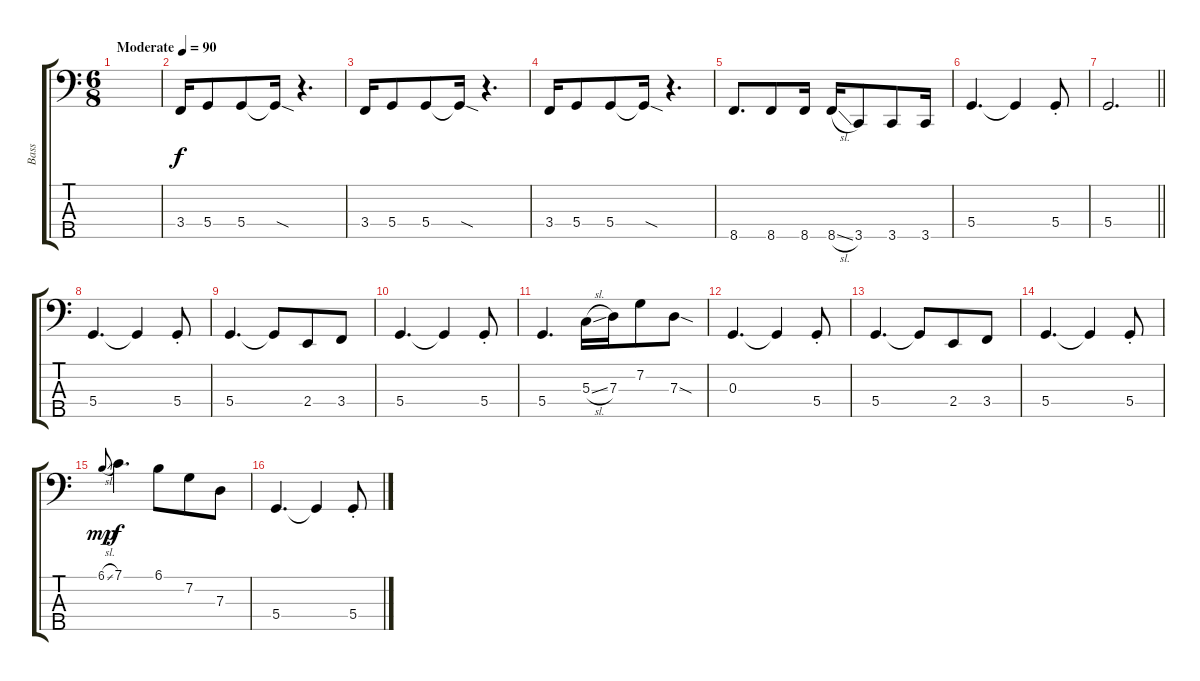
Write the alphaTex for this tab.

\track ("Bass" "Bass") {instrument electricbassfinger}
\staff {score tabs}
\tuning (F2 C2 G1 D1 A0) {hide}
\ts (6 8)
\tempo (90 "Moderate")
\clef f4
\ks c
|
3.4.16 5.4.8 5.4.8 5.4{sod t}.16 r.4{d} |
3.4.16 5.4.8 5.4.8 5.4{sod t}.16 r.4{d} |
3.4.16 5.4.8 5.4.8 5.4{sod t}.16 r.4{d} |
8.5.8{d} 8.5.8 8.5.16 8.5{sl}.16 3.5.8 3.5.8 3.5.16 |
5.4.4{d} 5.4{t}.4 5.4{st}.8 |
\barLineRight lightlight
5.4.2{d} |
5.4.4{d} 5.4{t}.4 5.4{st}.8 |
5.4.4{d} 5.4{t}.8 2.4.8 3.4.8 |
5.4.4{d} 5.4{t}.4 5.4{st}.8 |
5.4.4{d} 5.3{sl}.16 7.3.16 7.2.8 7.3{sod}.8 |
0.3.4{d} 0.3{t}.4 5.4{st}.8 |
5.4.4{d} 5.4{t}.8 2.4.8 3.4.8 |
5.4.4{d} 5.4{t}.4 5.4{st}.8 |
6.1{sl}.8{gr onbeat dy mp} 7.1.4{d dy f} 6.1.8 7.2.8 7.3.8 |
5.4.4{d} 5.4{t}.4 5.4{st}.8
